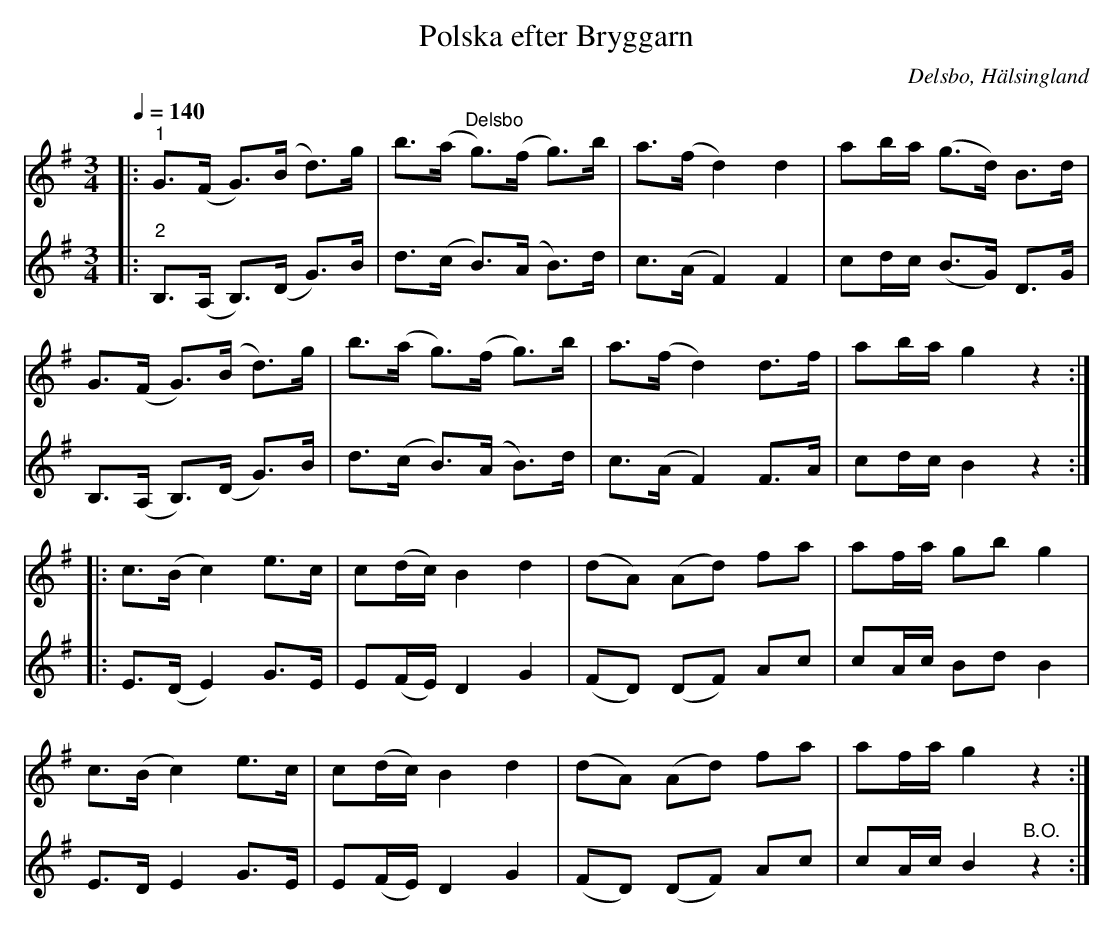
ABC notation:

X:1
T:Polska efter Bryggarn
O:Delsbo, Hälsingland
L:1/8
Q:1/4=140
M:3/4
K:G
V:1
|:"^1" G>(F G>)(B d>)g | b>(a"^Delsbo" g>)(f g>)b | a>(f d2) d2 | ab/a/ (g>d) B>d |
G>(F G>)(B d>)g | b>(a g>)(f g>)b | a>(f d2) d>f | ab/a/ g2 z2 ::
c>(B c2) e>c | c(d/c/) B2 d2 | (dA) (Ad) fa | af/a/ gb g2 |
c>(B c2) e>c | c(d/c/) B2 d2 | (dA) (Ad) fa | af/a/ g2 z2 :|
V:2
|:"^2" B,>(A, B,>)(D G>)B | d>(c B>)(A B>)d | c>(A F2) F2 | cd/c/ (B>G) D>G |
B,>(A, B,>)(D G>)B | d>(c B>)(A B>)d | c>(A F2) F>A | cd/c/ B2 z2 ::
E>(D E2) G>E | E(F/E/) D2 G2 | (FD) (DF) Ac | cA/c/ Bd B2 |
E>D E2 G>E | E(F/E/) D2 G2 | (FD) (DF) Ac | cA/c/ B2"^B.O." z2 :|
